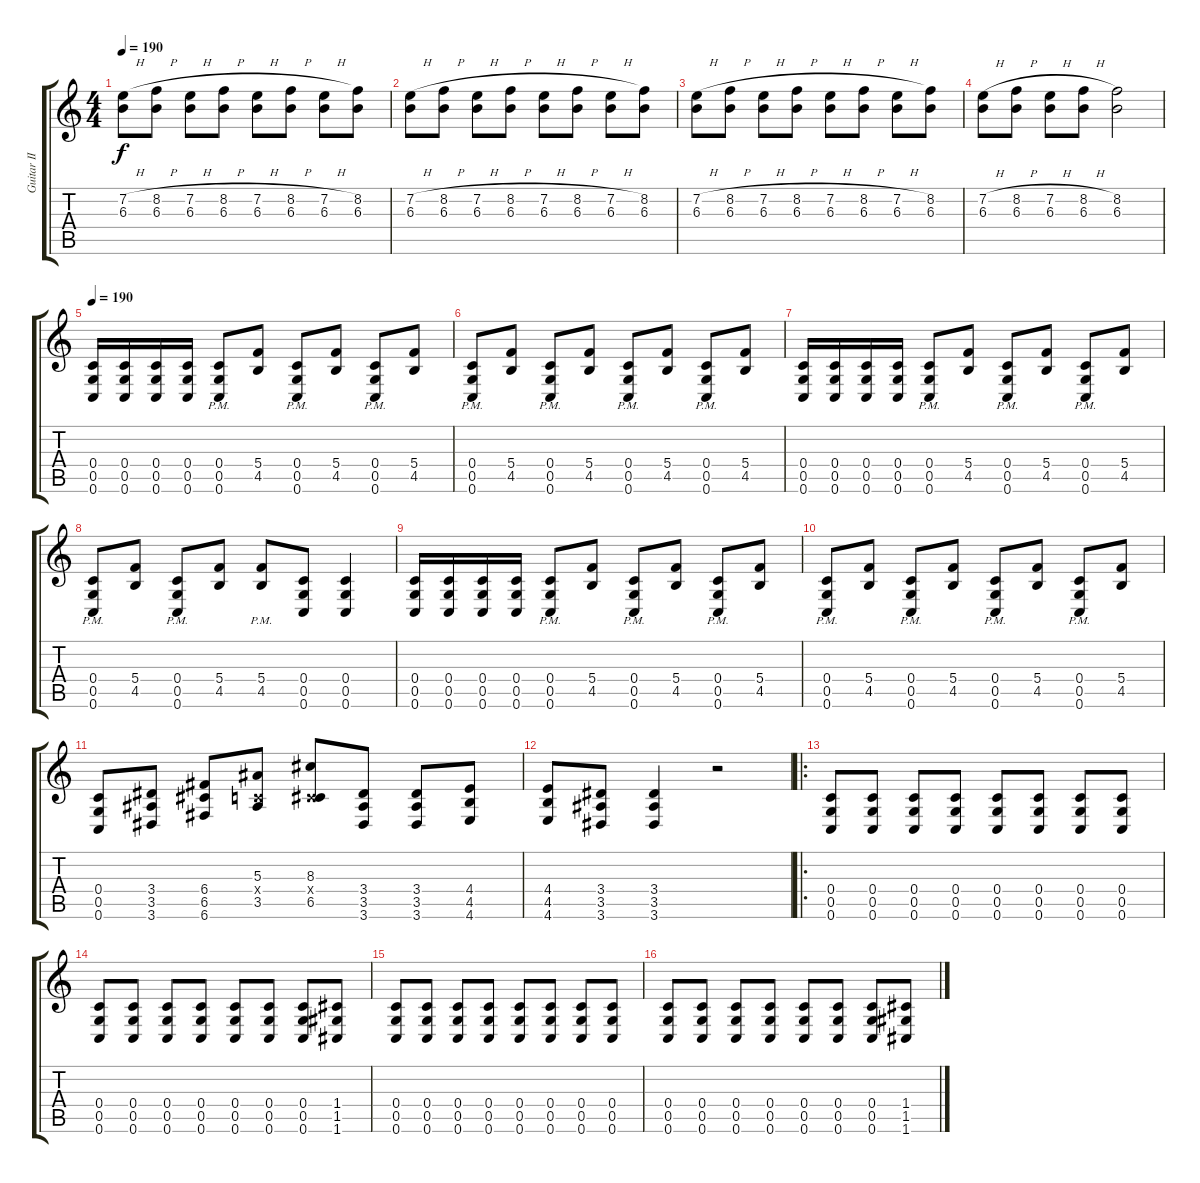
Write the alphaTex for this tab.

\track ("Guitar II" "Guitar II") {instrument distortionguitar}
\staff {score tabs}
\tuning (D4 A3 F3 C3 G2 C2) {hide}
\ts (4 4)
\tempo 190
\tempo 180
\tempo 190
\clef g2
\ks c
(7.2{h} 6.3).8{dy f instrument distortionguitar} (8.2{h} 6.3).8 (7.2{h} 6.3).8 (8.2{h} 6.3).8 (7.2{h} 6.3).8 (8.2{h} 6.3).8 (7.2{h} 6.3).8 (8.2 6.3).8 |
(7.2{h} 6.3).8 (8.2{h} 6.3).8 (7.2{h} 6.3).8 (8.2{h} 6.3).8 (7.2{h} 6.3).8 (8.2{h} 6.3).8 (7.2{h} 6.3).8 (8.2 6.3).8 |
(7.2{h} 6.3).8 (8.2{h} 6.3).8 (7.2{h} 6.3).8 (8.2{h} 6.3).8 (7.2{h} 6.3).8 (8.2{h} 6.3).8 (7.2{h} 6.3).8 (8.2 6.3).8 |
(7.2{h} 6.3).8 (8.2{h} 6.3).8 (7.2{h} 6.3).8 (8.2{h} 6.3).8 (8.2 6.3).2 |
\tempo 190
(0.4 0.5 0.6).16 (0.4 0.5 0.6).16 (0.4 0.5 0.6).16 (0.4 0.5 0.6).16 (0.4{pm} 0.5{pm} 0.6{pm}).8 (5.4 4.5).8 (0.4{pm} 0.5{pm} 0.6{pm}).8 (5.4 4.5).8 (0.4{pm} 0.5{pm} 0.6{pm}).8 (5.4 4.5).8 |
(0.4{pm} 0.5{pm} 0.6{pm}).8 (5.4 4.5).8 (0.4{pm} 0.5{pm} 0.6{pm}).8 (5.4 4.5).8 (0.4{pm} 0.5{pm} 0.6{pm}).8 (5.4 4.5).8 (0.4{pm} 0.5{pm} 0.6{pm}).8 (5.4 4.5).8 |
(0.4 0.5 0.6).16 (0.4 0.5 0.6).16 (0.4 0.5 0.6).16 (0.4 0.5 0.6).16 (0.4{pm} 0.5{pm} 0.6{pm}).8 (5.4 4.5).8 (0.4{pm} 0.5{pm} 0.6{pm}).8 (5.4 4.5).8 (0.4{pm} 0.5{pm} 0.6{pm}).8 (5.4 4.5).8 |
(0.4{pm} 0.5{pm} 0.6{pm}).8 (5.4 4.5).8 (0.4{pm} 0.5{pm} 0.6{pm}).8 (5.4 4.5).8 (5.4{pm} 4.5{pm}).8 (0.4 0.5 0.6).8 (0.4 0.5 0.6).4 |
(0.4 0.5 0.6).16 (0.4 0.5 0.6).16 (0.4 0.5 0.6).16 (0.4 0.5 0.6).16 (0.4{pm} 0.5{pm} 0.6{pm}).8 (5.4 4.5).8 (0.4{pm} 0.5{pm} 0.6{pm}).8 (5.4 4.5).8 (0.4{pm} 0.5{pm} 0.6{pm}).8 (5.4 4.5).8 |
(0.4{pm} 0.5{pm} 0.6{pm}).8 (5.4 4.5).8 (0.4{pm} 0.5{pm} 0.6{pm}).8 (5.4 4.5).8 (0.4{pm} 0.5{pm} 0.6{pm}).8 (5.4 4.5).8 (0.4{pm} 0.5{pm} 0.6{pm}).8 (5.4 4.5).8 |
(0.4 0.5 0.6).8 (3.4 3.5 3.6).8 (6.4 6.5 6.6).8 (5.3 0.4{x} 3.5).8 (8.3 0.4{x} 6.5).8 (3.4 3.5 3.6).8 (3.4 3.5 3.6).8 (4.4 4.5 4.6).8 |
(4.4 4.5 4.6).8 (3.4 3.5 3.6).8 (3.4 3.5 3.6).4 r.2 |
\ro
(0.4 0.5 0.6).8 (0.4 0.5 0.6).8 (0.4 0.5 0.6).8 (0.4 0.5 0.6).8 (0.4 0.5 0.6).8 (0.4 0.5 0.6).8 (0.4 0.5 0.6).8 (0.4 0.5 0.6).8 |
(0.4 0.5 0.6).8 (0.4 0.5 0.6).8 (0.4 0.5 0.6).8 (0.4 0.5 0.6).8 (0.4 0.5 0.6).8 (0.4 0.5 0.6).8 (0.4 0.5 0.6).8 (1.4 1.5 1.6).8 |
(0.4 0.5 0.6).8 (0.4 0.5 0.6).8 (0.4 0.5 0.6).8 (0.4 0.5 0.6).8 (0.4 0.5 0.6).8 (0.4 0.5 0.6).8 (0.4 0.5 0.6).8 (0.4 0.5 0.6).8 |
(0.4 0.5 0.6).8 (0.4 0.5 0.6).8 (0.4 0.5 0.6).8 (0.4 0.5 0.6).8 (0.4 0.5 0.6).8 (0.4 0.5 0.6).8 (0.4 0.5 0.6).8 (1.4 1.5 1.6).8
